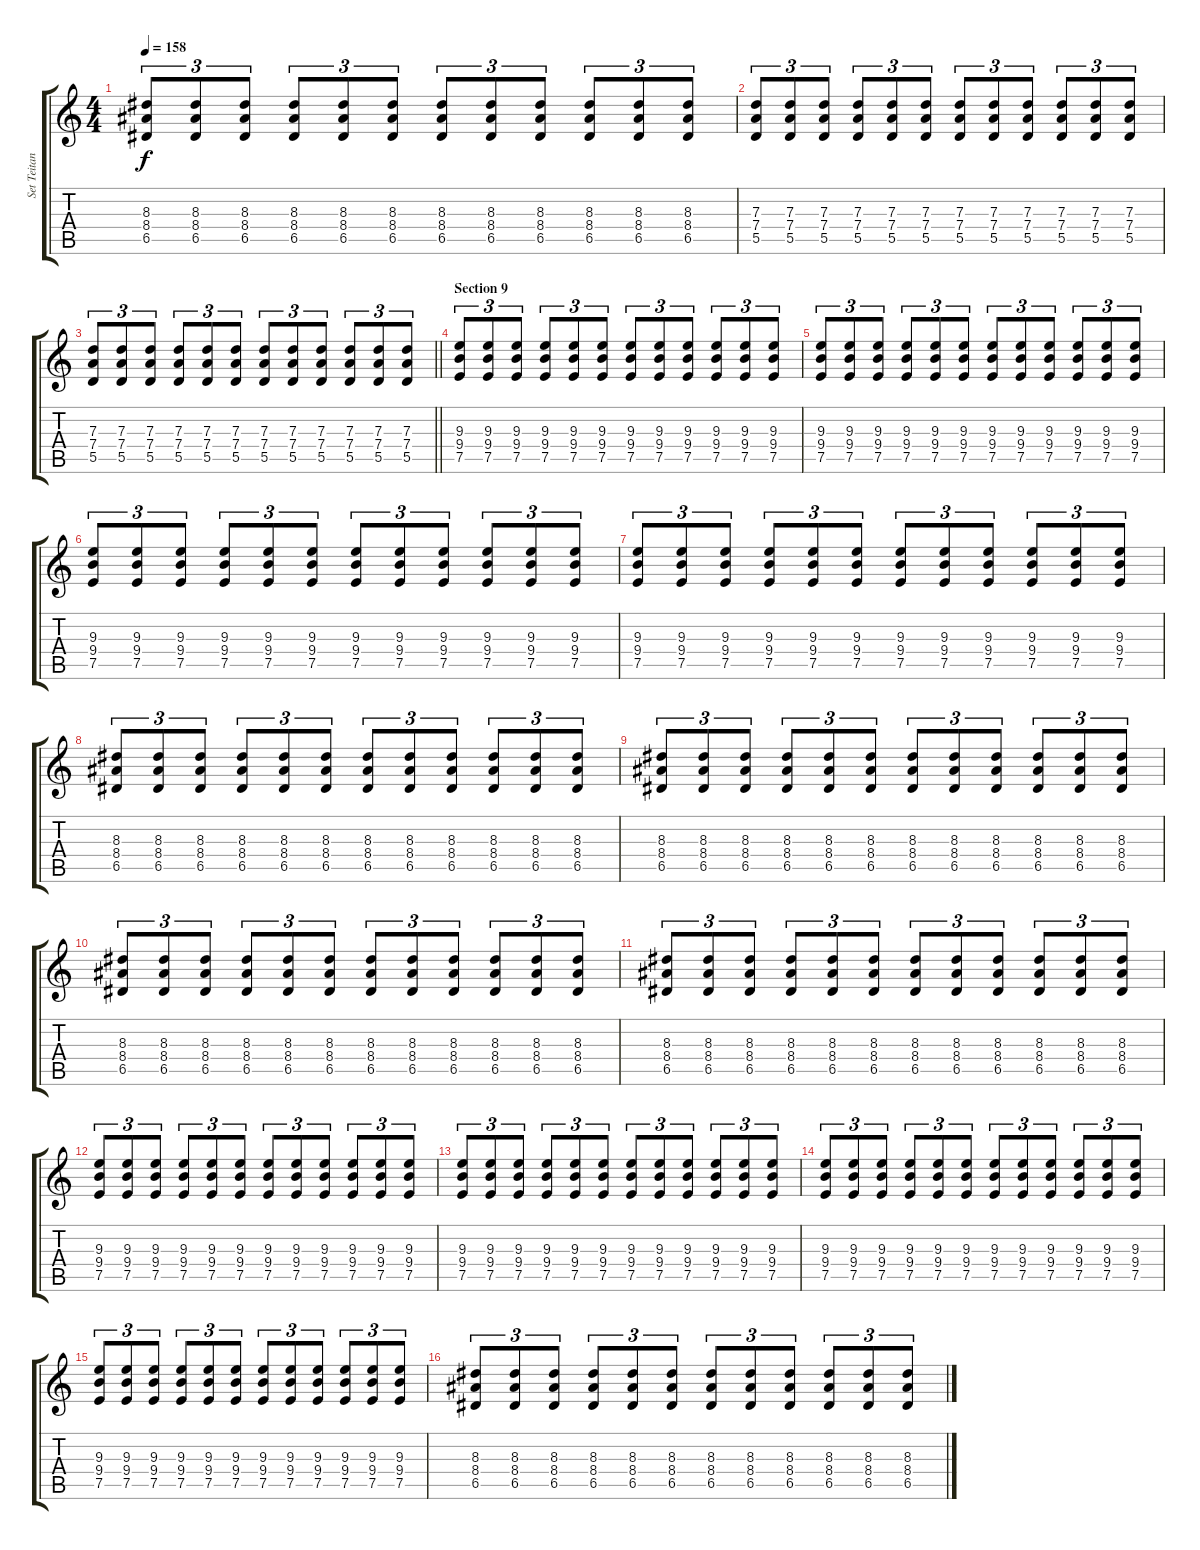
\track ("Set Teitan" "Set Teitan") {instrument distortionguitar}
\staff {score tabs}
\tuning (E4 B3 G3 D3 A2 E2) {hide}
\ts (4 4)
\tempo 158
\clef g2
\ks c
(8.3 8.4 6.5).8{tu (3 2) dy f} (8.3 8.4 6.5).8{tu (3 2)} (8.3 8.4 6.5).8{tu (3 2)} (8.3 8.4 6.5).8{tu (3 2)} (8.3 8.4 6.5).8{tu (3 2)} (8.3 8.4 6.5).8{tu (3 2)} (8.3 8.4 6.5).8{tu (3 2)} (8.3 8.4 6.5).8{tu (3 2)} (8.3 8.4 6.5).8{tu (3 2)} (8.3 8.4 6.5).8{tu (3 2)} (8.3 8.4 6.5).8{tu (3 2)} (8.3 8.4 6.5).8{tu (3 2)} |
(7.3 7.4 5.5).8{tu (3 2)} (7.3 7.4 5.5).8{tu (3 2)} (7.3 7.4 5.5).8{tu (3 2)} (7.3 7.4 5.5).8{tu (3 2)} (7.3 7.4 5.5).8{tu (3 2)} (7.3 7.4 5.5).8{tu (3 2)} (7.3 7.4 5.5).8{tu (3 2)} (7.3 7.4 5.5).8{tu (3 2)} (7.3 7.4 5.5).8{tu (3 2)} (7.3 7.4 5.5).8{tu (3 2)} (7.3 7.4 5.5).8{tu (3 2)} (7.3 7.4 5.5).8{tu (3 2)} |
\barLineRight lightlight
(7.3 7.4 5.5).8{tu (3 2)} (7.3 7.4 5.5).8{tu (3 2)} (7.3 7.4 5.5).8{tu (3 2)} (7.3 7.4 5.5).8{tu (3 2)} (7.3 7.4 5.5).8{tu (3 2)} (7.3 7.4 5.5).8{tu (3 2)} (7.3 7.4 5.5).8{tu (3 2)} (7.3 7.4 5.5).8{tu (3 2)} (7.3 7.4 5.5).8{tu (3 2)} (7.3 7.4 5.5).8{tu (3 2)} (7.3 7.4 5.5).8{tu (3 2)} (7.3 7.4 5.5).8{tu (3 2)} |
\section ("" "Section 9")
(9.3 9.4 7.5).8{tu (3 2)} (9.3 9.4 7.5).8{tu (3 2)} (9.3 9.4 7.5).8{tu (3 2)} (9.3 9.4 7.5).8{tu (3 2)} (9.3 9.4 7.5).8{tu (3 2)} (9.3 9.4 7.5).8{tu (3 2)} (9.3 9.4 7.5).8{tu (3 2)} (9.3 9.4 7.5).8{tu (3 2)} (9.3 9.4 7.5).8{tu (3 2)} (9.3 9.4 7.5).8{tu (3 2)} (9.3 9.4 7.5).8{tu (3 2)} (9.3 9.4 7.5).8{tu (3 2)} |
(9.3 9.4 7.5).8{tu (3 2)} (9.3 9.4 7.5).8{tu (3 2)} (9.3 9.4 7.5).8{tu (3 2)} (9.3 9.4 7.5).8{tu (3 2)} (9.3 9.4 7.5).8{tu (3 2)} (9.3 9.4 7.5).8{tu (3 2)} (9.3 9.4 7.5).8{tu (3 2)} (9.3 9.4 7.5).8{tu (3 2)} (9.3 9.4 7.5).8{tu (3 2)} (9.3 9.4 7.5).8{tu (3 2)} (9.3 9.4 7.5).8{tu (3 2)} (9.3 9.4 7.5).8{tu (3 2)} |
(9.3 9.4 7.5).8{tu (3 2)} (9.3 9.4 7.5).8{tu (3 2)} (9.3 9.4 7.5).8{tu (3 2)} (9.3 9.4 7.5).8{tu (3 2)} (9.3 9.4 7.5).8{tu (3 2)} (9.3 9.4 7.5).8{tu (3 2)} (9.3 9.4 7.5).8{tu (3 2)} (9.3 9.4 7.5).8{tu (3 2)} (9.3 9.4 7.5).8{tu (3 2)} (9.3 9.4 7.5).8{tu (3 2)} (9.3 9.4 7.5).8{tu (3 2)} (9.3 9.4 7.5).8{tu (3 2)} |
(9.3 9.4 7.5).8{tu (3 2)} (9.3 9.4 7.5).8{tu (3 2)} (9.3 9.4 7.5).8{tu (3 2)} (9.3 9.4 7.5).8{tu (3 2)} (9.3 9.4 7.5).8{tu (3 2)} (9.3 9.4 7.5).8{tu (3 2)} (9.3 9.4 7.5).8{tu (3 2)} (9.3 9.4 7.5).8{tu (3 2)} (9.3 9.4 7.5).8{tu (3 2)} (9.3 9.4 7.5).8{tu (3 2)} (9.3 9.4 7.5).8{tu (3 2)} (9.3 9.4 7.5).8{tu (3 2)} |
(8.3 8.4 6.5).8{tu (3 2)} (8.3 8.4 6.5).8{tu (3 2)} (8.3 8.4 6.5).8{tu (3 2)} (8.3 8.4 6.5).8{tu (3 2)} (8.3 8.4 6.5).8{tu (3 2)} (8.3 8.4 6.5).8{tu (3 2)} (8.3 8.4 6.5).8{tu (3 2)} (8.3 8.4 6.5).8{tu (3 2)} (8.3 8.4 6.5).8{tu (3 2)} (8.3 8.4 6.5).8{tu (3 2)} (8.3 8.4 6.5).8{tu (3 2)} (8.3 8.4 6.5).8{tu (3 2)} |
(8.3 8.4 6.5).8{tu (3 2)} (8.3 8.4 6.5).8{tu (3 2)} (8.3 8.4 6.5).8{tu (3 2)} (8.3 8.4 6.5).8{tu (3 2)} (8.3 8.4 6.5).8{tu (3 2)} (8.3 8.4 6.5).8{tu (3 2)} (8.3 8.4 6.5).8{tu (3 2)} (8.3 8.4 6.5).8{tu (3 2)} (8.3 8.4 6.5).8{tu (3 2)} (8.3 8.4 6.5).8{tu (3 2)} (8.3 8.4 6.5).8{tu (3 2)} (8.3 8.4 6.5).8{tu (3 2)} |
(8.3 8.4 6.5).8{tu (3 2)} (8.3 8.4 6.5).8{tu (3 2)} (8.3 8.4 6.5).8{tu (3 2)} (8.3 8.4 6.5).8{tu (3 2)} (8.3 8.4 6.5).8{tu (3 2)} (8.3 8.4 6.5).8{tu (3 2)} (8.3 8.4 6.5).8{tu (3 2)} (8.3 8.4 6.5).8{tu (3 2)} (8.3 8.4 6.5).8{tu (3 2)} (8.3 8.4 6.5).8{tu (3 2)} (8.3 8.4 6.5).8{tu (3 2)} (8.3 8.4 6.5).8{tu (3 2)} |
(8.3 8.4 6.5).8{tu (3 2)} (8.3 8.4 6.5).8{tu (3 2)} (8.3 8.4 6.5).8{tu (3 2)} (8.3 8.4 6.5).8{tu (3 2)} (8.3 8.4 6.5).8{tu (3 2)} (8.3 8.4 6.5).8{tu (3 2)} (8.3 8.4 6.5).8{tu (3 2)} (8.3 8.4 6.5).8{tu (3 2)} (8.3 8.4 6.5).8{tu (3 2)} (8.3 8.4 6.5).8{tu (3 2)} (8.3 8.4 6.5).8{tu (3 2)} (8.3 8.4 6.5).8{tu (3 2)} |
(9.3 9.4 7.5).8{tu (3 2)} (9.3 9.4 7.5).8{tu (3 2)} (9.3 9.4 7.5).8{tu (3 2)} (9.3 9.4 7.5).8{tu (3 2)} (9.3 9.4 7.5).8{tu (3 2)} (9.3 9.4 7.5).8{tu (3 2)} (9.3 9.4 7.5).8{tu (3 2)} (9.3 9.4 7.5).8{tu (3 2)} (9.3 9.4 7.5).8{tu (3 2)} (9.3 9.4 7.5).8{tu (3 2)} (9.3 9.4 7.5).8{tu (3 2)} (9.3 9.4 7.5).8{tu (3 2)} |
(9.3 9.4 7.5).8{tu (3 2)} (9.3 9.4 7.5).8{tu (3 2)} (9.3 9.4 7.5).8{tu (3 2)} (9.3 9.4 7.5).8{tu (3 2)} (9.3 9.4 7.5).8{tu (3 2)} (9.3 9.4 7.5).8{tu (3 2)} (9.3 9.4 7.5).8{tu (3 2)} (9.3 9.4 7.5).8{tu (3 2)} (9.3 9.4 7.5).8{tu (3 2)} (9.3 9.4 7.5).8{tu (3 2)} (9.3 9.4 7.5).8{tu (3 2)} (9.3 9.4 7.5).8{tu (3 2)} |
(9.3 9.4 7.5).8{tu (3 2)} (9.3 9.4 7.5).8{tu (3 2)} (9.3 9.4 7.5).8{tu (3 2)} (9.3 9.4 7.5).8{tu (3 2)} (9.3 9.4 7.5).8{tu (3 2)} (9.3 9.4 7.5).8{tu (3 2)} (9.3 9.4 7.5).8{tu (3 2)} (9.3 9.4 7.5).8{tu (3 2)} (9.3 9.4 7.5).8{tu (3 2)} (9.3 9.4 7.5).8{tu (3 2)} (9.3 9.4 7.5).8{tu (3 2)} (9.3 9.4 7.5).8{tu (3 2)} |
(9.3 9.4 7.5).8{tu (3 2)} (9.3 9.4 7.5).8{tu (3 2)} (9.3 9.4 7.5).8{tu (3 2)} (9.3 9.4 7.5).8{tu (3 2)} (9.3 9.4 7.5).8{tu (3 2)} (9.3 9.4 7.5).8{tu (3 2)} (9.3 9.4 7.5).8{tu (3 2)} (9.3 9.4 7.5).8{tu (3 2)} (9.3 9.4 7.5).8{tu (3 2)} (9.3 9.4 7.5).8{tu (3 2)} (9.3 9.4 7.5).8{tu (3 2)} (9.3 9.4 7.5).8{tu (3 2)} |
(8.3 8.4 6.5).8{tu (3 2)} (8.3 8.4 6.5).8{tu (3 2)} (8.3 8.4 6.5).8{tu (3 2)} (8.3 8.4 6.5).8{tu (3 2)} (8.3 8.4 6.5).8{tu (3 2)} (8.3 8.4 6.5).8{tu (3 2)} (8.3 8.4 6.5).8{tu (3 2)} (8.3 8.4 6.5).8{tu (3 2)} (8.3 8.4 6.5).8{tu (3 2)} (8.3 8.4 6.5).8{tu (3 2)} (8.3 8.4 6.5).8{tu (3 2)} (8.3 8.4 6.5).8{tu (3 2)}
